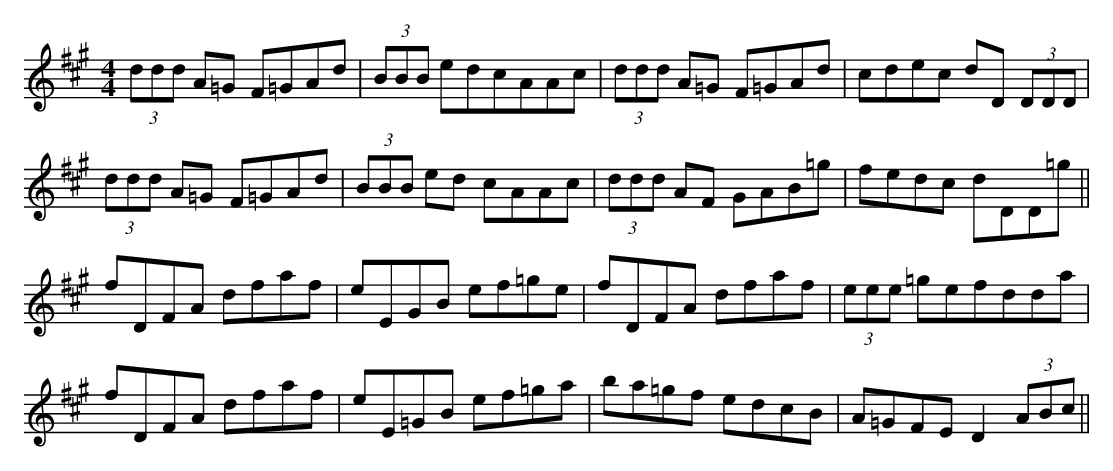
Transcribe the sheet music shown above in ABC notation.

X:1
M:4/4
K:A
(3ddd A=G F=GAd|(3BBB edcAAc|(3ddd A=G F=GAd|cdec dD (3DDD|
(3ddd A=G F=GAd|(3BBB ed cAAc|(3ddd AF GAB=g|fedc dDD=g||
fDFA dfaf|eEGB ef=ge|fDFA dfaf|(3eee =gefdda|
fDFA dfaf|eE=GB ef=ga|ba=gf edcB|A=GFE D2 (3ABc||
